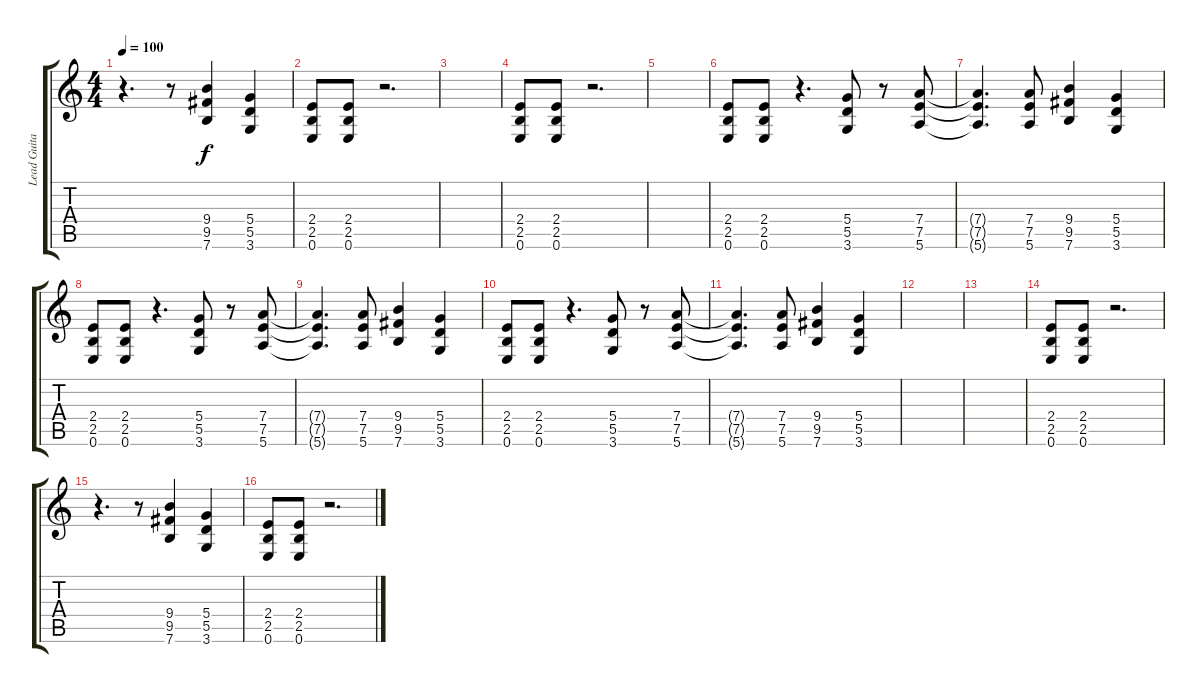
\track ("Lead Guitar" "Lead Guita") {instrument overdrivenguitar}
\staff {score tabs}
\tuning (E4 B3 G3 D3 A2 E2) {hide}
\ts (4 4)
\tempo 100
\clef g2
\ks c
r.4{d dy f} r.8 (9.4 9.5 7.6).4 (5.4 5.5 3.6).4 |
(2.4 2.5 0.6).8 (2.4 2.5 0.6).8 r.2{d} |
|
(2.4 2.5 0.6).8 (2.4 2.5 0.6).8 r.2{d} |
|
(2.4 2.5 0.6).8 (2.4 2.5 0.6).8 r.4{d} (5.4 5.5 3.6).8 r.8 (7.4 7.5 5.6).8 |
(7.4{t} 7.5{t} 5.6{t}).4{d} (7.4 7.5 5.6).8 (9.4 9.5 7.6).4 (5.4 5.5 3.6).4 |
(2.4 2.5 0.6).8 (2.4 2.5 0.6).8 r.4{d} (5.4 5.5 3.6).8 r.8 (7.4 7.5 5.6).8 |
(7.4{t} 7.5{t} 5.6{t}).4{d} (7.4 7.5 5.6).8 (9.4 9.5 7.6).4 (5.4 5.5 3.6).4 |
(2.4 2.5 0.6).8 (2.4 2.5 0.6).8 r.4{d} (5.4 5.5 3.6).8 r.8 (7.4 7.5 5.6).8 |
(7.4{t} 7.5{t} 5.6{t}).4{d} (7.4 7.5 5.6).8 (9.4 9.5 7.6).4 (5.4 5.5 3.6).4 |
|
|
(2.4 2.5 0.6).8 (2.4 2.5 0.6).8 r.2{d} |
r.4{d} r.8 (9.4 9.5 7.6).4 (5.4 5.5 3.6).4 |
(2.4 2.5 0.6).8 (2.4 2.5 0.6).8 r.2{d}
